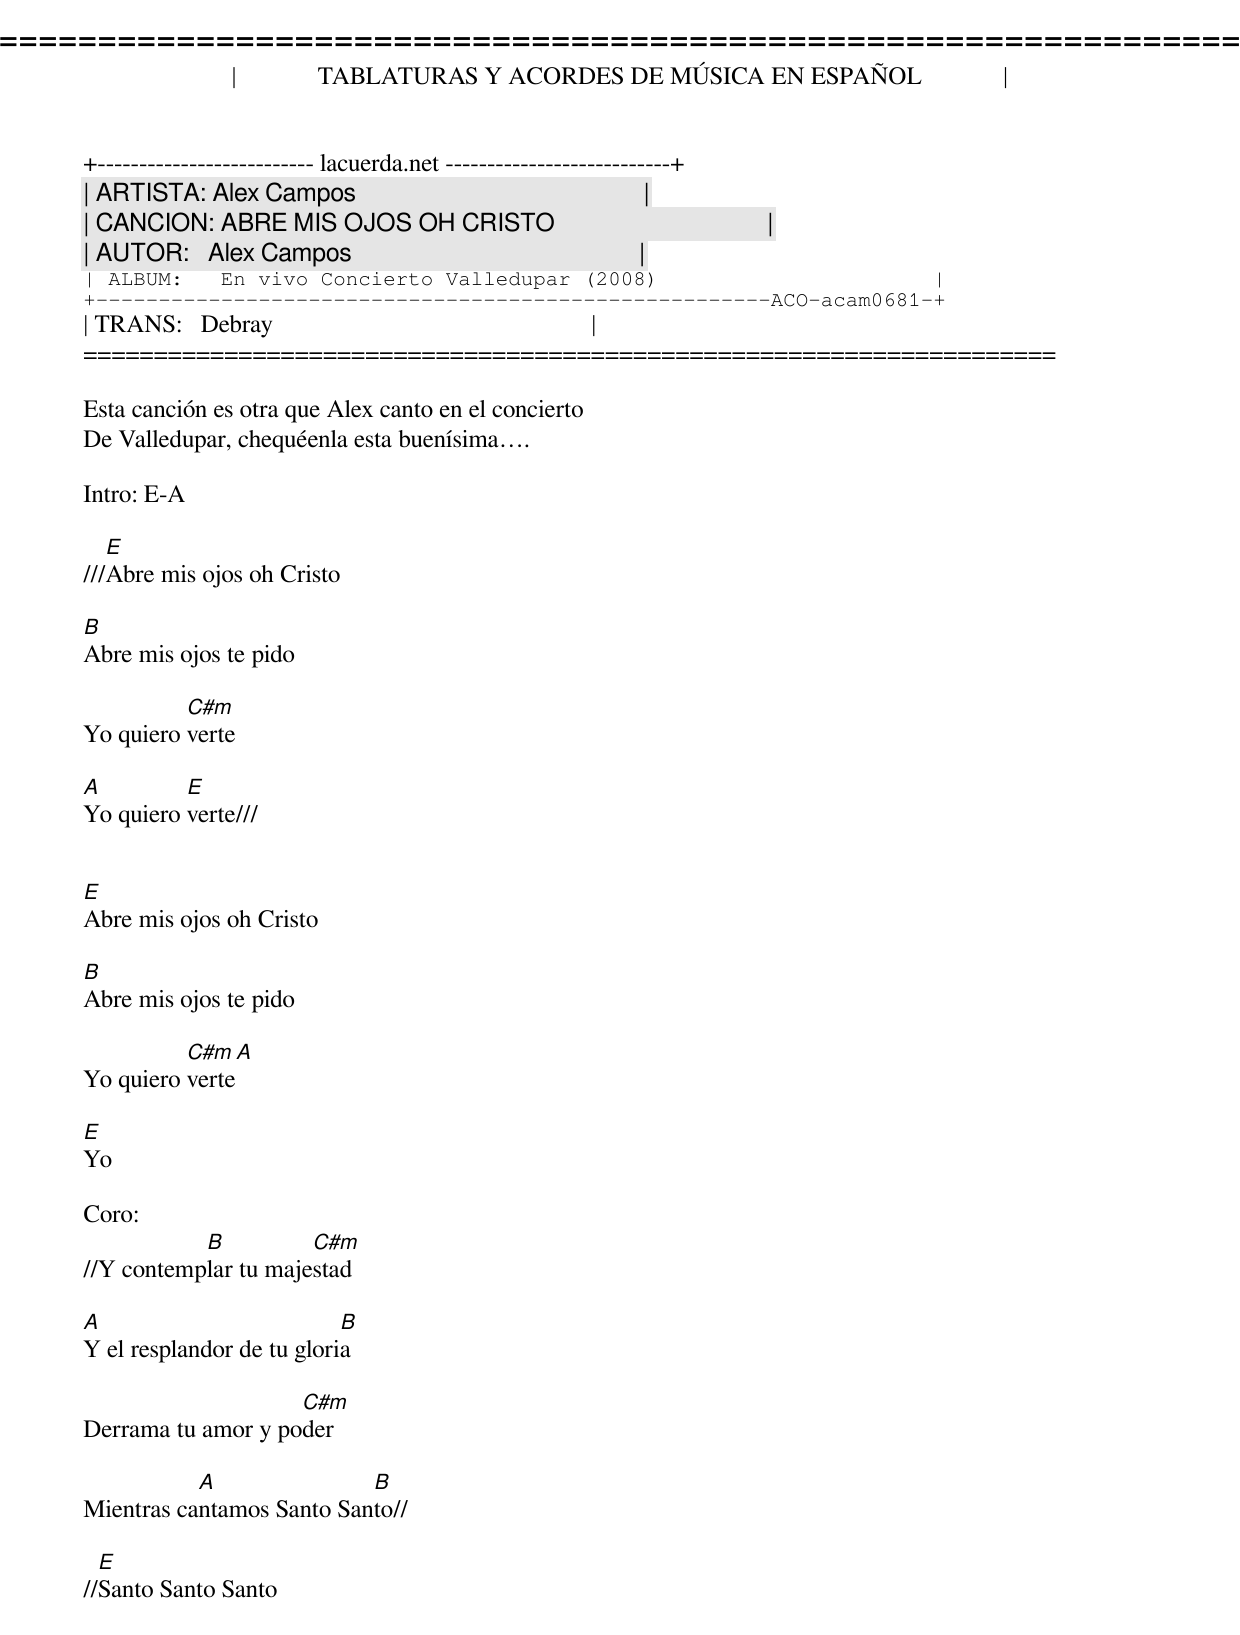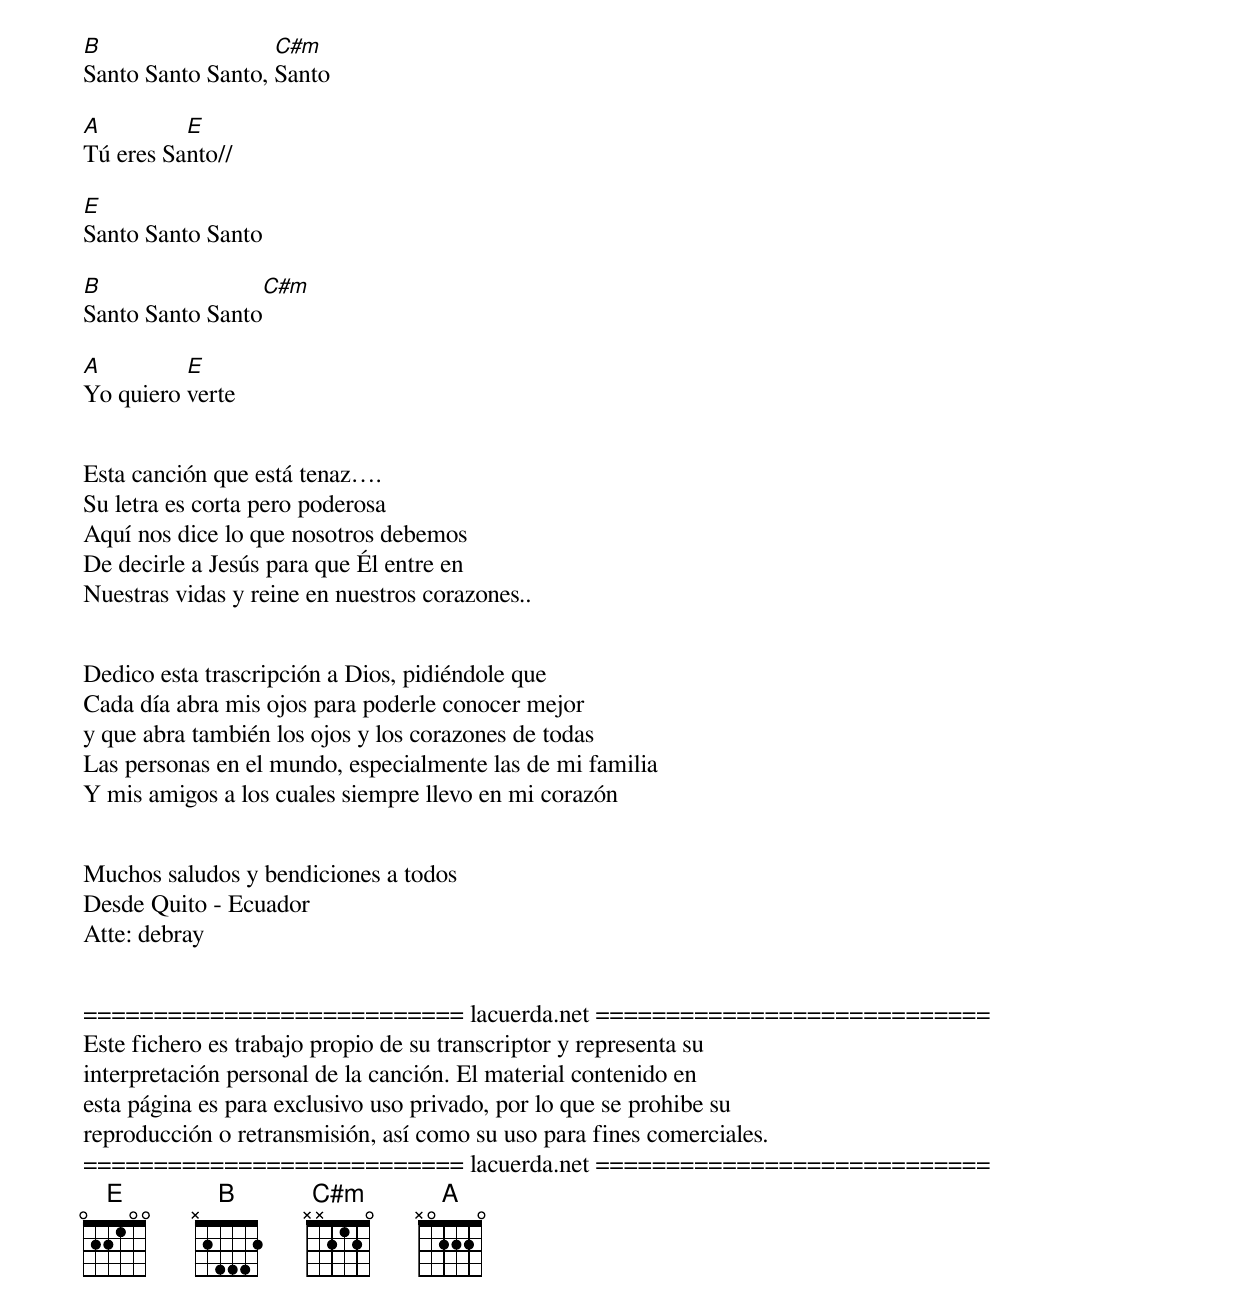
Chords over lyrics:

=====================================================================
|             TABLATURAS Y ACORDES DE MÚSICA EN ESPAÑOL             |
+-------------------------- lacuerda.net ---------------------------+
| ARTISTA: Alex Campos                                              |
| CANCION: ABRE MIS OJOS OH CRISTO                                  |
| AUTOR:   Alex Campos                                              |
| ALBUM:   En vivo Concierto Valledupar (2008)                      |
+------------------------------------------------------ACO-acam0681-+
| TRANS:   Debray                                                   |
=====================================================================

Esta canción es otra que Alex canto en el concierto
De Valledupar, chequéenla esta buenísima.

Intro: E-A

   E
///Abre mis ojos oh Cristo

B
Abre mis ojos te pido

          C#m
Yo quiero verte

A         E
Yo quiero verte///


E
Abre mis ojos oh Cristo

B
Abre mis ojos te pido

          C#m  A
Yo quiero verte

E
Yo

Coro:
           B          C#m
//Y contemplar tu majestad

A                          B
Y el resplandor de tu gloria

                    C#m
Derrama tu amor y poder

           A               B
Mientras cantamos Santo Santo//

  E
//Santo Santo Santo

B                  C#m
Santo Santo Santo, Santo

A         E
Tú eres Santo//

E
Santo Santo Santo

B                C#m
Santo Santo Santo

A         E
Yo quiero verte


Esta canción que está tenaz.
Su letra es corta pero poderosa
Aquí nos dice lo que nosotros debemos
De decirle a Jesús para que Él entre en
Nuestras vidas y reine en nuestros corazones..


Dedico esta trascripción a Dios, pidiéndole que
Cada día abra mis ojos para poderle conocer mejor
y que abra también los ojos y los corazones de todas
Las personas en el mundo, especialmente las de mi familia
Y mis amigos a los cuales siempre llevo en mi corazón


Muchos saludos y bendiciones a todos
Desde Quito - Ecuador
Atte: debray


=========================== lacuerda.net ============================
Este fichero es trabajo propio de su transcriptor y representa su
interpretación personal de la canción. El material contenido en
esta página es para exclusivo uso privado, por lo que se prohibe su
reproducción o retransmisión, así como su uso para fines comerciales.
=========================== lacuerda.net ============================
